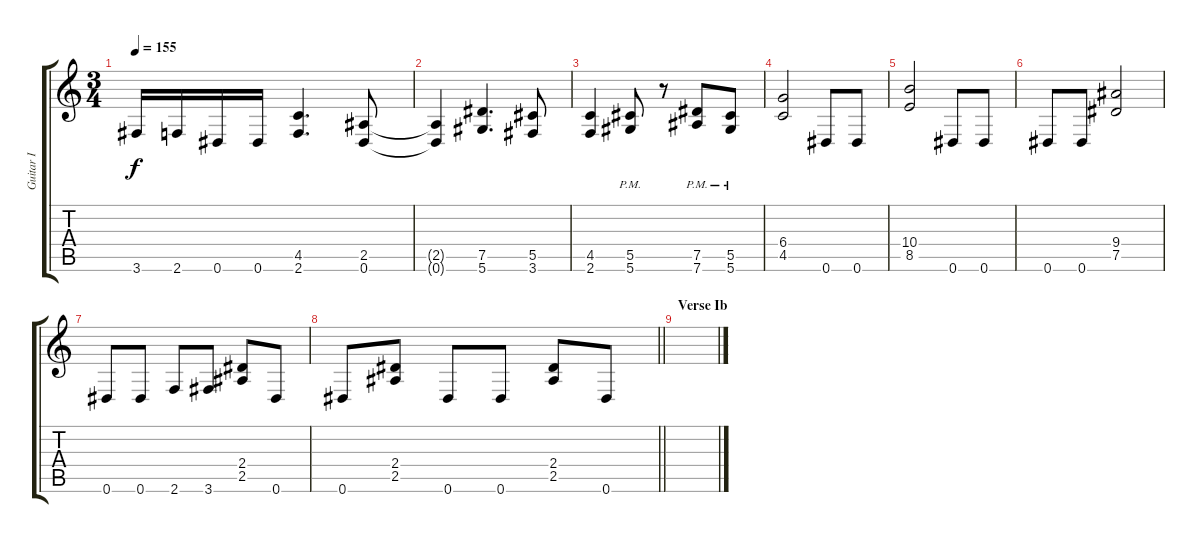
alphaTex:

\track ("Guitar I" "Guitar I") {instrument distortionguitar}
\staff {score tabs}
\tuning (Eb4 Bb3 Gb3 Db3 Ab2 Eb2) {hide}
\ts (3 4)
\tempo 155
\clef g2
\ks c
3.6.16{dy f} 2.6.16 0.6.16 0.6.16 (4.5 2.6).4{d} (2.5 0.6).8 |
(2.5{t} 0.6{t}).4 (7.5 5.6).4{d} (5.5 3.6).8 |
(4.5 2.6).4 (5.5{pm} 5.6{pm}).8 r.8 (7.5{pm} 7.6{pm}).8 (5.5{pm} 5.6{pm}).8 |
(6.4 4.5).2 0.6.8 0.6.8 |
(10.4 8.5).2 0.6.8 0.6.8 |
0.6.8 0.6.8 (9.4 7.5).2 |
0.6.8 0.6.8 2.6.8 3.6.8 (2.4 2.5).8 0.6.8 |
\barLineRight lightlight
0.6.8 (2.4 2.5).8 0.6.8 0.6.8 (2.4 2.5).8 0.6.8 |
\section ("" "Verse Ib")
